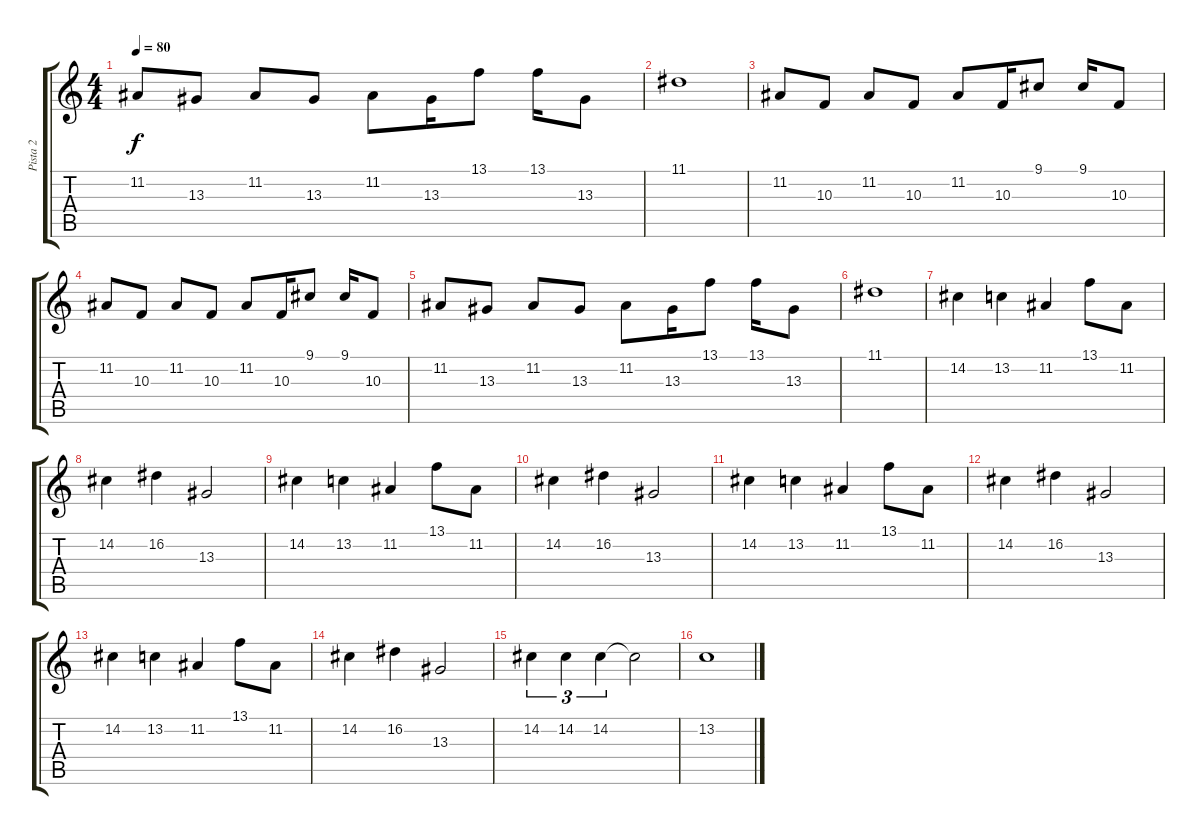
\track ("Pista 2" "Pista 2") {instrument acousticgrandpiano}
\staff {score tabs}
\tuning (E4 B3 G3 D3 A2 E2) {hide}
\ts (4 4)
\tempo 80
\clef g2
\ks c
11.2.8{dy f} 13.3.8 11.2.8 13.3.8 11.2.8 13.3.16 13.1.8 13.1.16 13.3.8 |
11.1.1 |
11.2.8 10.3.8 11.2.8 10.3.8 11.2.8 10.3.16 9.1.8 9.1.16 10.3.8 |
11.2.8 10.3.8 11.2.8 10.3.8 11.2.8 10.3.16 9.1.8 9.1.16 10.3.8 |
11.2.8 13.3.8 11.2.8 13.3.8 11.2.8 13.3.16 13.1.8 13.1.16 13.3.8 |
11.1.1 |
14.2.4 13.2.4 11.2.4 13.1.8 11.2.8 |
14.2.4 16.2.4 13.3.2 |
14.2.4 13.2.4 11.2.4 13.1.8 11.2.8 |
14.2.4 16.2.4 13.3.2 |
14.2.4 13.2.4 11.2.4 13.1.8 11.2.8 |
14.2.4 16.2.4 13.3.2 |
14.2.4 13.2.4 11.2.4 13.1.8 11.2.8 |
14.2.4 16.2.4 13.3.2 |
14.2.4{tu (3 2)} 14.2.4{tu (3 2)} 14.2.4{tu (3 2)} 14.2{t}.2 |
13.2.1
